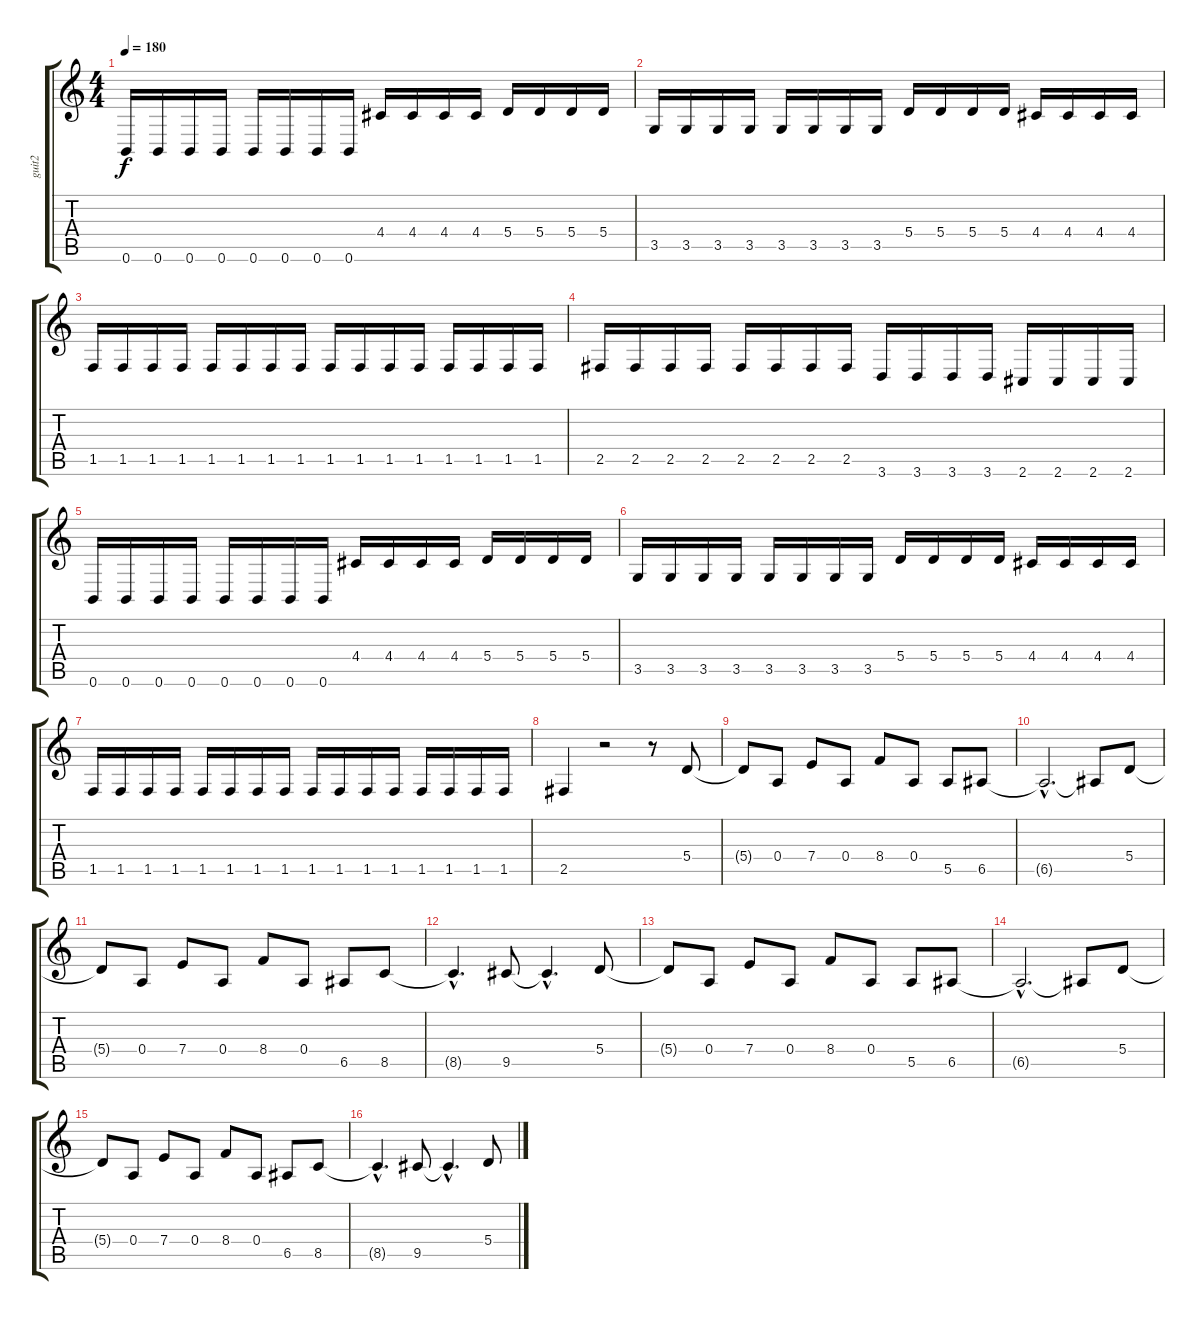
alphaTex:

\track ("guit2" "guit2") {instrument distortionguitar}
\staff {score tabs}
\tuning (B3 Gb3 D3 A2 E2 B1) {hide}
\ts (4 4)
\tempo 180
\clef g2
\ks c
0.6.16{dy f} 0.6.16 0.6.16 0.6.16 0.6.16 0.6.16 0.6.16 0.6.16 4.4.16 4.4.16 4.4.16 4.4.16 5.4.16 5.4.16 5.4.16 5.4.16 |
3.5.16 3.5.16 3.5.16 3.5.16 3.5.16 3.5.16 3.5.16 3.5.16 5.4.16 5.4.16 5.4.16 5.4.16 4.4.16 4.4.16 4.4.16 4.4.16 |
1.5.16 1.5.16 1.5.16 1.5.16 1.5.16 1.5.16 1.5.16 1.5.16 1.5.16 1.5.16 1.5.16 1.5.16 1.5.16 1.5.16 1.5.16 1.5.16 |
2.5.16 2.5.16 2.5.16 2.5.16 2.5.16 2.5.16 2.5.16 2.5.16 3.6.16 3.6.16 3.6.16 3.6.16 2.6.16 2.6.16 2.6.16 2.6.16 |
0.6.16 0.6.16 0.6.16 0.6.16 0.6.16 0.6.16 0.6.16 0.6.16 4.4.16 4.4.16 4.4.16 4.4.16 5.4.16 5.4.16 5.4.16 5.4.16 |
3.5.16 3.5.16 3.5.16 3.5.16 3.5.16 3.5.16 3.5.16 3.5.16 5.4.16 5.4.16 5.4.16 5.4.16 4.4.16 4.4.16 4.4.16 4.4.16 |
1.5.16 1.5.16 1.5.16 1.5.16 1.5.16 1.5.16 1.5.16 1.5.16 1.5.16 1.5.16 1.5.16 1.5.16 1.5.16 1.5.16 1.5.16 1.5.16 |
2.5.4 r.2 r.8 5.4.8 |
5.4{t}.8 0.4.8 7.4.8 0.4.8 8.4.8 0.4.8 5.5.8 6.5.8 |
6.5{hac t}.2{d} 6.5{t}.8 5.4.8 |
5.4{t}.8 0.4.8 7.4.8 0.4.8 8.4.8 0.4.8 6.5.8 8.5.8 |
8.5{hac t}.4{d} 9.5.8 9.5{hac t}.4{d} 5.4.8 |
5.4{t}.8 0.4.8 7.4.8 0.4.8 8.4.8 0.4.8 5.5.8 6.5.8 |
6.5{hac t}.2{d} 6.5{t}.8 5.4.8 |
5.4{t}.8 0.4.8 7.4.8 0.4.8 8.4.8 0.4.8 6.5.8 8.5.8 |
8.5{hac t}.4{d} 9.5.8 9.5{hac t}.4{d} 5.4.8
